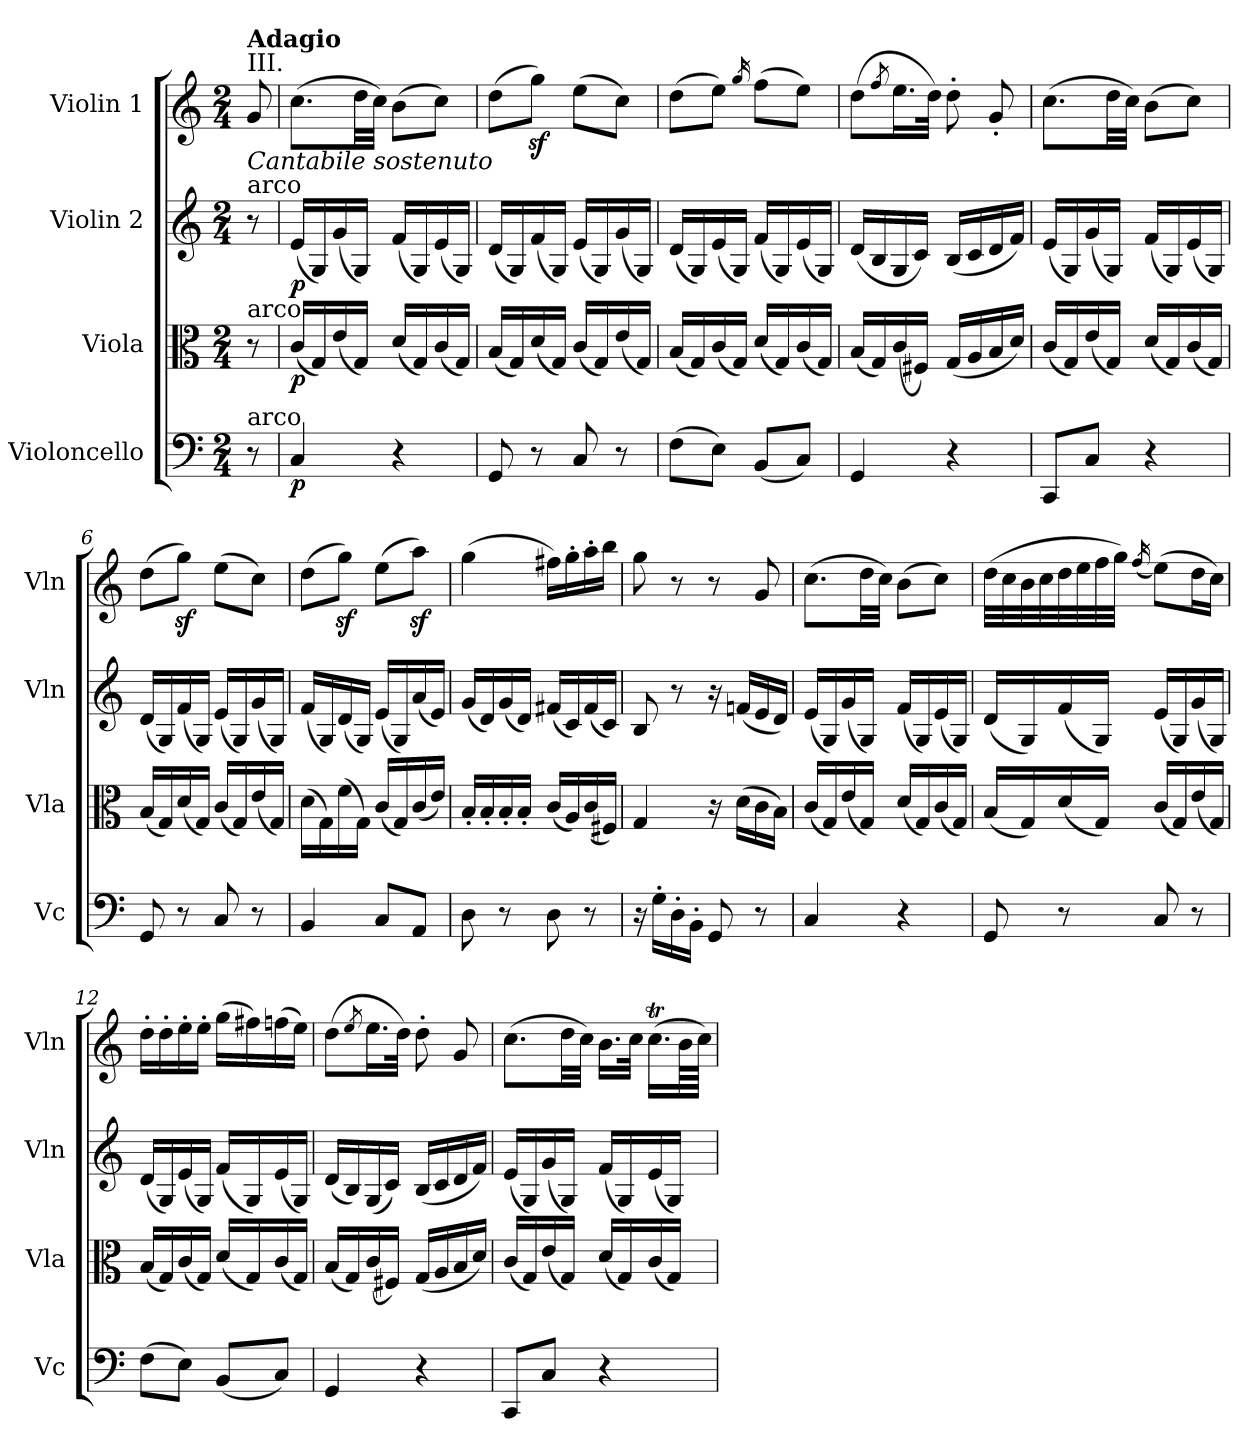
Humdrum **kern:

**kern	**dynam	**kern	**dynam	**kern	**dynam	**kern	**dynam
*part4	*part4	*part3	*part3	*part2	*part2	*part1	*part1
*staff4	*staff4	*staff3	*staff3	*staff2	*staff2	*staff1	*staff1
*I"Violoncello	*	*I"Viola	*	*I"Violin 2	*	*I"Violin 1	*
*I'Vc	*	*I'Vla	*	*I'Vln	*	*I'Vln	*
!!LO:PB:g=z
*clefF4	*	*clefC3	*	*clefG2	*	*clefG2	*
*k[]	*	*k[]	*	*k[]	*	*k[]	*
*M2/4	*	*M2/4	*	*M2/4	*	*M2/4	*
=	=	=	=	=	=	=	=
!	!	!	!	!	!	!LO:TX:a:t=III.	!
!	!	!	!	!	!	!LO:TX:a:B:t=Adagio	!
!	!	!	!	!	!	!LO:TX:b:i:t=Cantabile sostenuto	!
!	!	!	!	!LO:TX:a:t=arco	!	!	!
!	!	!LO:TX:a:t=arco	!	!	!	!	!
!LO:TX:a:t=arco	!	!	!	!	!	!	!
!	!	!	!	!	!	!	!LO:DY:b
!	!	!	!	!	!	!	!LO:DY:n=1:b
!	!	!	!	!	!	!	!LO:DY:n=2:b
8r	.	8r	.	8r	.	8g/	other-dynamics p other-dynamics
=1	=1	=1	=1	=1	=1	=1	=1
!	!LO:DY:b	!	!LO:DY:b	!	!LO:DY:b	!	!
4C/	p	(16c/LL	p	(16e/LL	p	(8.cc\L	.
.	.	16G/)	.	16G/)	.	.	.
.	.	(16e/	.	(16g/	.	.	.
.	.	16G/JJ)	.	16G/JJ)	.	32dd\LL	.
.	.	.	.	.	.	32cc\JJJ)	.
4r	.	(16d/LL	.	(16f/LL	.	(8b\L	.
.	.	16G/)	.	16G/)	.	.	.
.	.	(16c/	.	(16e/	.	8cc\J)	.
.	.	16G/JJ)	.	16G/JJ)	.	.	.
=2	=2	=2	=2	=2	=2	=2	=2
8GG/	.	(16B/LL	.	(16d/LL	.	(8dd\L	.
.	.	16G/)	.	16G/)	.	.	.
8r	.	(16d/	.	(16f/	.	8ggz<\J)	.
.	.	16G/JJ)	.	16G/JJ)	.	.	.
8C/	.	(16c/LL	.	(16e/LL	.	(8ee\L	.
.	.	16G/)	.	16G/)	.	.	.
8r	.	(16e/	.	(16g/	.	8cc\J)	.
.	.	16G/JJ)	.	16G/JJ)	.	.	.
=3	=3	=3	=3	=3	=3	=3	=3
(8F\L	.	(16B/LL	.	(16d/LL	.	(8dd\L	.
.	.	16G/)	.	16G/)	.	.	.
8E\J)	.	(16c/	.	(16e/	.	8ee\J)	.
.	.	16G/JJ)	.	16G/JJ)	.	.	.
.	.	.	.	.	.	16qgg/	.
(8BB/L	.	(16d/LL	.	(16f/LL	.	(8ff\L	.
.	.	16G/)	.	16G/)	.	.	.
8C/J)	.	(16c/	.	(16e/	.	8ee\J)	.
.	.	16G/JJ)	.	16G/JJ)	.	.	.
!!LO:LB:g=z
=4	=4	=4	=4	=4	=4	=4	=4
4GG/	.	(16B/LL	.	(16d/LL	.	(8dd\L	.
.	.	16G/)	.	16B/	.	.	.
.	.	.	.	.	.	8qff/	.
.	.	(16c/	.	16G/	.	16.ee\L	.
.	.	16F#X/JJ)	.	16c/JJ)	.	.	.
.	.	.	.	.	.	32dd\JJk)	.
4r	.	(16G/LL	.	(16B/LL	.	8dd'\	.
.	.	16A/	.	16c/	.	.	.
.	.	16B/	.	16d/	.	8g'/	.
.	.	16d/JJ)	.	16f/JJ)	.	.	.
!!LO:LB:g=z
=5	=5	=5	=5	=5	=5	=5	=5
8CC/L	.	(16c/LL	.	(16e/LL	.	(8.cc\L	.
.	.	16G/)	.	16G/)	.	.	.
8C/J	.	(16e/	.	(16g/	.	.	.
.	.	16G/JJ)	.	16G/JJ)	.	32dd\LL	.
.	.	.	.	.	.	32cc\JJJ)	.
4r	.	(16d/LL	.	(16f/LL	.	(8b\L	.
.	.	16G/)	.	16G/)	.	.	.
.	.	(16c/	.	(16e/	.	8cc\J)	.
.	.	16G/JJ)	.	16G/JJ)	.	.	.
=6	=6	=6	=6	=6	=6	=6	=6
8GG/	.	(16B/LL	.	(16d/LL	.	(8dd\L	.
.	.	16G/)	.	16G/)	.	.	.
8r	.	(16d/	.	(16f/	.	8ggz<\J)	.
.	.	16G/JJ)	.	16G/JJ)	.	.	.
8C/	.	(16c/LL	.	(16e/LL	.	(8ee\L	.
.	.	16G/)	.	16G/)	.	.	.
8r	.	(16e/	.	(16g/	.	8cc\J)	.
.	.	16G/JJ)	.	16G/JJ)	.	.	.
=7	=7	=7	=7	=7	=7	=7	=7
4BB/	.	(16d\LL	.	(16f/LL	.	(8dd\L	.
.	.	16G\)	.	16G/)	.	.	.
.	.	(16f\	.	(16d/	.	8ggz<\J)	.
.	.	16G\JJ)	.	16G/JJ)	.	.	.
8C/L	.	(16c/LL	.	(16e/LL	.	(8ee\L	.
.	.	16G/)	.	16G/)	.	.	.
8AA/J	.	(16c/	.	(16a/	.	8aaz<\J)	.
.	.	16e/JJ)	.	16e/JJ)	.	.	.
!!LO:LB:g=z
=8	=8	=8	=8	=8	=8	=8	=8
8D\	.	16B'/LL	.	(16g/LL	.	(4gg\	.
.	.	16B'/	.	16d/)	.	.	.
8r	.	16B'/	.	(16g/	.	.	.
.	.	16B'/JJ	.	16d/JJ)	.	.	.
8D\	.	(16c/LL	.	(16f#X/LL	.	16ff#X\LL)	.
.	.	16A/)	.	16c/)	.	16gg'\	.
8r	.	(16c/	.	(16f#/	.	16aa'\	.
.	.	16F#X/JJ)	.	16c/JJ)	.	16bb\JJ	.
=9	=9	=9	=9	=9	=9	=9	=9
16r	.	4G/	.	8B/	.	8gg\	.
16G'\LL	.	.	.	.	.	.	.
16D'\	.	.	.	8r	.	8r	.
16BB'\JJ	.	.	.	.	.	.	.
8GG/	.	16r	.	16r	.	8r	.
.	.	(16d\LL	.	(16fn/LL	.	.	.
8r	.	16c\	.	16e/	.	8g/	.
.	.	16B\JJ)	.	16d/JJ)	.	.	.
!!LO:PB:g=z
=10	=10	=10	=10	=10	=10	=10	=10
4C/	.	(16c/LL	.	(16e/LL	.	(8.cc\L	.
.	.	16G/)	.	16G/)	.	.	.
.	.	(16e/	.	(16g/	.	.	.
.	.	16G/JJ)	.	16G/JJ)	.	32dd\LL	.
.	.	.	.	.	.	32cc\JJJ)	.
4r	.	(16d/LL	.	(16f/LL	.	(8b\L	.
.	.	16G/)	.	16G/)	.	.	.
.	.	(16c/	.	(16e/	.	8cc\J)	.
.	.	16G/JJ)	.	16G/JJ)	.	.	.
=11	=11	=11	=11	=11	=11	=11	=11
8GG/	.	(16B/LL	.	(16d/LL	.	(32dd\LLL	.
.	.	.	.	.	.	32cc\	.
.	.	16G/)	.	16G/)	.	32b\	.
.	.	.	.	.	.	32cc\	.
8r	.	(16d/	.	(16f/	.	32dd\	.
.	.	.	.	.	.	32ee\	.
.	.	16G/JJ)	.	16G/JJ)	.	32ff\	.
.	.	.	.	.	.	32gg\JJJ)	.
.	.	.	.	.	.	(16qff/	.
8C/	.	(16c/LL	.	(16e/LL	.	(8ee\L)	.
.	.	16G/)	.	16G/)	.	.	.
8r	.	(16e/	.	(16g/	.	16dd\L	.
.	.	16G/JJ)	.	16G/JJ)	.	16cc\JJ)	.
=12	=12	=12	=12	=12	=12	=12	=12
(8F\L	.	(16B/LL	.	(16d/LL	.	16dd'\LL	.
.	.	16G/)	.	16G/)	.	16dd'\	.
8E\J)	.	(16c/	.	(16e/	.	16ee'\	.
.	.	16G/JJ)	.	16G/JJ)	.	16ee'\JJ	.
(8BB/L	.	(16d/LL	.	(16f/LL	.	(16gg\LL	.
.	.	16G/)	.	16G/)	.	16ff#X\)	.
8C/J)	.	(16c/	.	(16e/	.	(16ffn\	.
.	.	16G/JJ)	.	16G/JJ)	.	16ee\JJ)	.
!!LO:LB:g=z
=13	=13	=13	=13	=13	=13	=13	=13
4GG/	.	(16B/LL	.	(16d/LL	.	(8dd\L	.
.	.	16G/)	.	16B/)	.	.	.
.	.	.	.	.	.	8qee/	.
.	.	(16c/	.	(16G/	.	16.ee\L	.
.	.	16F#X/JJ)	.	16c/JJ)	.	.	.
.	.	.	.	.	.	32dd\JJk)	.
4r	.	(16G/LL	.	(16B/LL	.	8dd'\	.
.	.	16A/	.	16c/	.	.	.
.	.	16B/	.	16d/	.	8g/	.
.	.	16d/JJ)	.	16f/JJ)	.	.	.
=14	=14	=14	=14	=14	=14	=14	=14
8CC/L	.	(16c/LL	.	(16e/LL	.	(8.cc\L	.
.	.	16G/)	.	16G/)	.	.	.
8C/J	.	(16e/	.	(16g/	.	.	.
.	.	16G/JJ)	.	16G/JJ)	.	32dd\LL	.
.	.	.	.	.	.	32cc\JJJ)	.
4r	.	(16d/LL	.	(16f/LL	.	16.b\LL	.
.	.	16G/)	.	16G/)	.	.	.
.	.	.	.	.	.	32cc\JJk	.
.	.	(16c/	.	(16e/	.	(16.ccT\LL	.
.	.	16G/JJ)	.	16G/JJ)	.	.	.
.	.	.	.	.	.	64b\LL	.
.	.	.	.	.	.	64cc\JJJJ)	.
=	=	=	=	=	=	=	=
*-	*-	*-	*-	*-	*-	*-	*-
